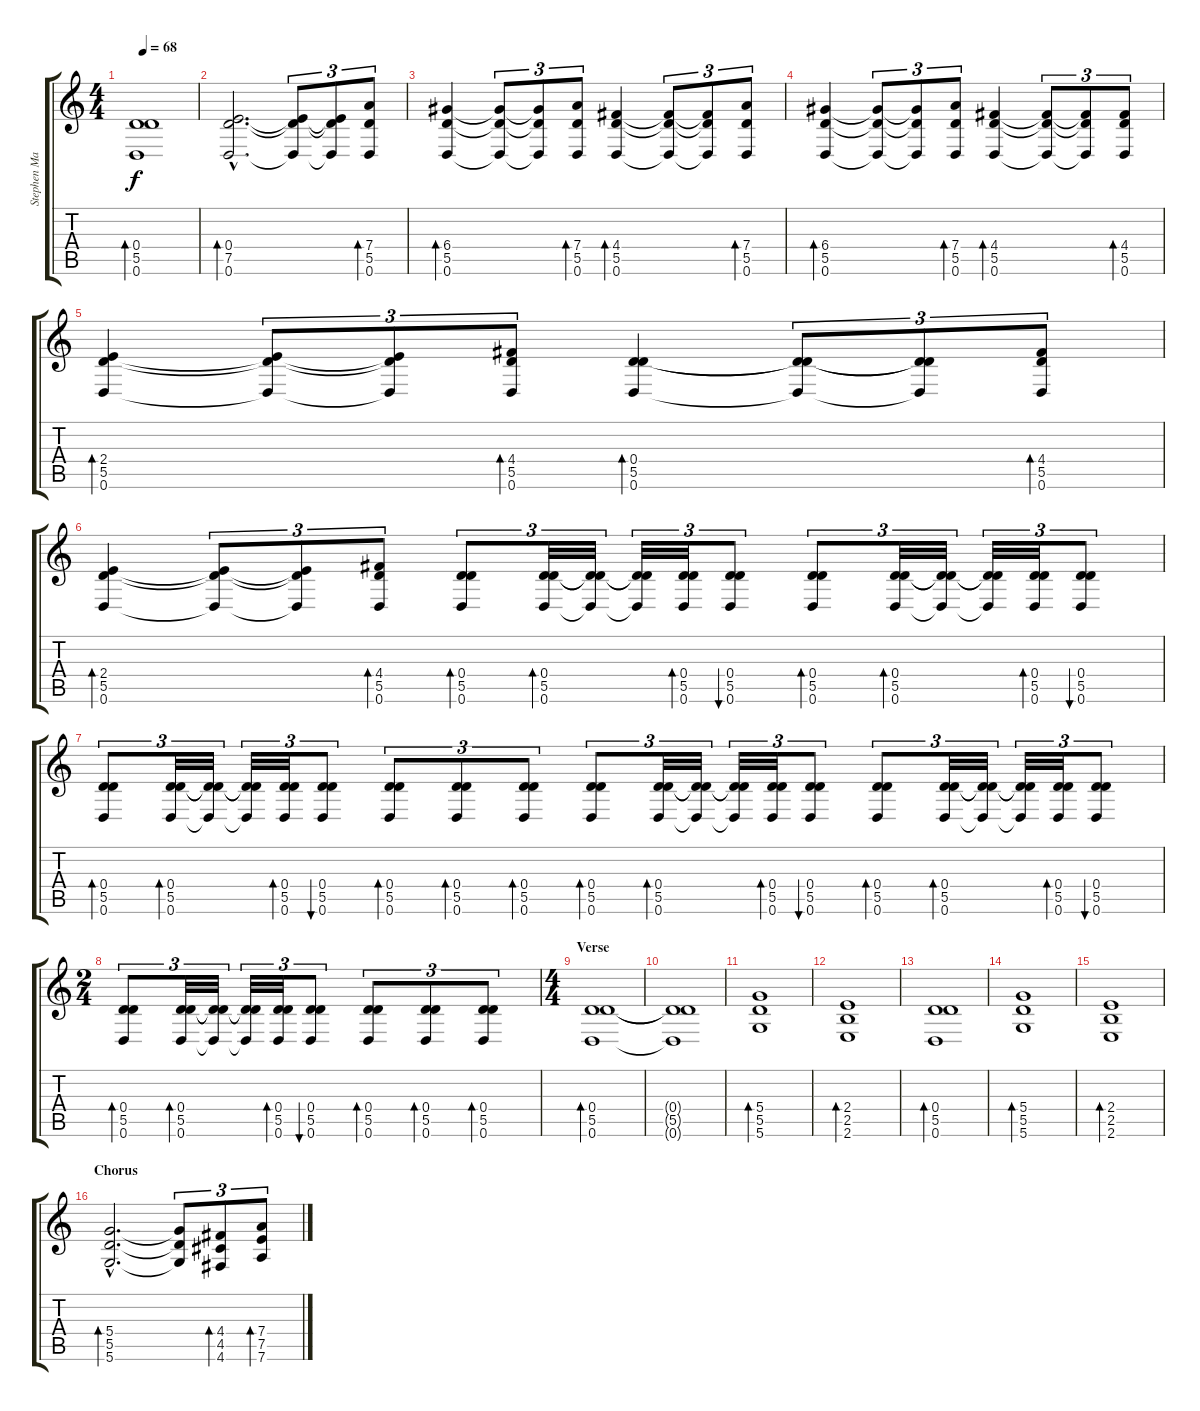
\track ("Stephen Malkmus" "Stephen Ma") {instrument electricguitarjazz}
\staff {score tabs}
\tuning (E4 B3 G3 D3 A2 D2) {hide}
\ts (4 4)
\tempo 68
\clef g2
\ks c
(0.4 5.5 0.6).1{bd 120 dy f instrument electricguitarjazz} |
(0.4{hac} 7.5{hac} 0.6{hac}).2{d bd 120} (0.4{t} 7.5{t} 0.6{t}).8{tu (3 2)} (0.4{t} 7.5{t} 0.6{t}).8{tu (3 2)} (7.4 5.5 0.6).8{tu (3 2) bd 60} |
(6.4 5.5 0.6).4{bd 60} (6.4{t} 5.5{t} 0.6{t}).8{tu (3 2)} (6.4{t} 5.5{t} 0.6{t}).8{tu (3 2)} (7.4 5.5 0.6).8{tu (3 2) bd 60} (4.4 5.5 0.6).4{bd 60} (4.4{t} 5.5{t} 0.6{t}).8{tu (3 2)} (4.4{t} 5.5{t} 0.6{t}).8{tu (3 2)} (7.4 5.5 0.6).8{tu (3 2) bd 60} |
(6.4 5.5 0.6).4{bd 60} (6.4{t} 5.5{t} 0.6{t}).8{tu (3 2)} (6.4{t} 5.5{t} 0.6{t}).8{tu (3 2)} (7.4 5.5 0.6).8{tu (3 2) bd 60} (4.4 5.5 0.6).4{bd 60} (4.4{t} 5.5{t} 0.6{t}).8{tu (3 2)} (4.4{t} 5.5{t} 0.6{t}).8{tu (3 2)} (4.4 5.5 0.6).8{tu (3 2) bd 60} |
(2.4 5.5 0.6).4{bd 60} (2.4{t} 5.5{t} 0.6{t}).8{tu (3 2)} (2.4{t} 5.5{t} 0.6{t}).8{tu (3 2)} (4.4 5.5 0.6).8{tu (3 2) bd 60} (0.4 5.5 0.6).4{bd 60} (0.4{t} 5.5{t} 0.6{t}).8{tu (3 2)} (0.4{t} 5.5{t} 0.6{t}).8{tu (3 2)} (4.4 5.5 0.6).8{tu (3 2) bd 60} |
(2.4 5.5 0.6).4{bd 60} (2.4{t} 5.5{t} 0.6{t}).8{tu (3 2)} (2.4{t} 5.5{t} 0.6{t}).8{tu (3 2)} (4.4 5.5 0.6).8{tu (3 2) bd 60} (0.4 5.5 0.6).8{tu (3 2) bd 60} (0.4 5.5 0.6).32{tu (3 2) bd 60} (0.4{t} 5.5{t} 0.6{t}).32{tu (3 2)} (0.4{t} 5.5{t} 0.6{t}).32{tu (3 2)} (0.4 5.5 0.6).32{tu (3 2) bd 60} (0.4 5.5 0.6).8{tu (3 2) bu 30} (0.4 5.5 0.6).8{tu (3 2) bd 60} (0.4 5.5 0.6).32{tu (3 2) bd 60} (0.4{t} 5.5{t} 0.6{t}).32{tu (3 2)} (0.4{t} 5.5{t} 0.6{t}).32{tu (3 2)} (0.4 5.5 0.6).32{tu (3 2) bd 60} (0.4 5.5 0.6).8{tu (3 2) bu 30} |
(0.4 5.5 0.6).8{tu (3 2) bd 60} (0.4 5.5 0.6).32{tu (3 2) bd 60} (0.4{t} 5.5{t} 0.6{t}).32{tu (3 2)} (0.4{t} 5.5{t} 0.6{t}).32{tu (3 2)} (0.4 5.5 0.6).32{tu (3 2) bd 30} (0.4 5.5 0.6).8{tu (3 2) bu 30} (0.4 5.5 0.6).8{tu (3 2) bd 30} (0.4 5.5 0.6).8{tu (3 2) bd 30} (0.4 5.5 0.6).8{tu (3 2) bd 30} (0.4 5.5 0.6).8{tu (3 2) bd 60} (0.4 5.5 0.6).32{tu (3 2) bd 60} (0.4{t} 5.5{t} 0.6{t}).32{tu (3 2)} (0.4{t} 5.5{t} 0.6{t}).32{tu (3 2)} (0.4 5.5 0.6).32{tu (3 2) bd 30} (0.4 5.5 0.6).8{tu (3 2) bu 30} (0.4 5.5 0.6).8{tu (3 2) bd 60} (0.4 5.5 0.6).32{tu (3 2) bd 60} (0.4{t} 5.5{t} 0.6{t}).32{tu (3 2)} (0.4{t} 5.5{t} 0.6{t}).32{tu (3 2)} (0.4 5.5 0.6).32{tu (3 2) bd 30} (0.4 5.5 0.6).8{tu (3 2) bu 30} |
\ts (2 4)
(0.4 5.5 0.6).8{tu (3 2) bd 60} (0.4 5.5 0.6).32{tu (3 2) bd 60} (0.4{t} 5.5{t} 0.6{t}).32{tu (3 2)} (0.4{t} 5.5{t} 0.6{t}).32{tu (3 2)} (0.4 5.5 0.6).32{tu (3 2) bd 30} (0.4 5.5 0.6).8{tu (3 2) bu 30} (0.4 5.5 0.6).8{tu (3 2) bd 30} (0.4 5.5 0.6).8{tu (3 2) bd 30} (0.4 5.5 0.6).8{tu (3 2) bd 30} |
\ts (4 4)
\section ("" "Verse")
(0.4 5.5 0.6).1{bd 60} |
(0.4{t} 5.5{t} 0.6{t}).1 |
(5.4 5.5 5.6).1{bd 60} |
(2.4 2.5 2.6).1{bd 60} |
(0.4 5.5 0.6).1{bd 60} |
(5.4 5.5 5.6).1{bd 60} |
(2.4 2.5 2.6).1{bd 60} |
\section ("" "Chorus")
(5.4{hac} 5.5{hac} 5.6{hac}).2{d bd 60} (5.4{t} 5.5{t} 5.6{t}).8{tu (3 2)} (4.4 4.5 4.6).8{tu (3 2) bd 30} (7.4 7.5 7.6).8{tu (3 2) bd 30}
